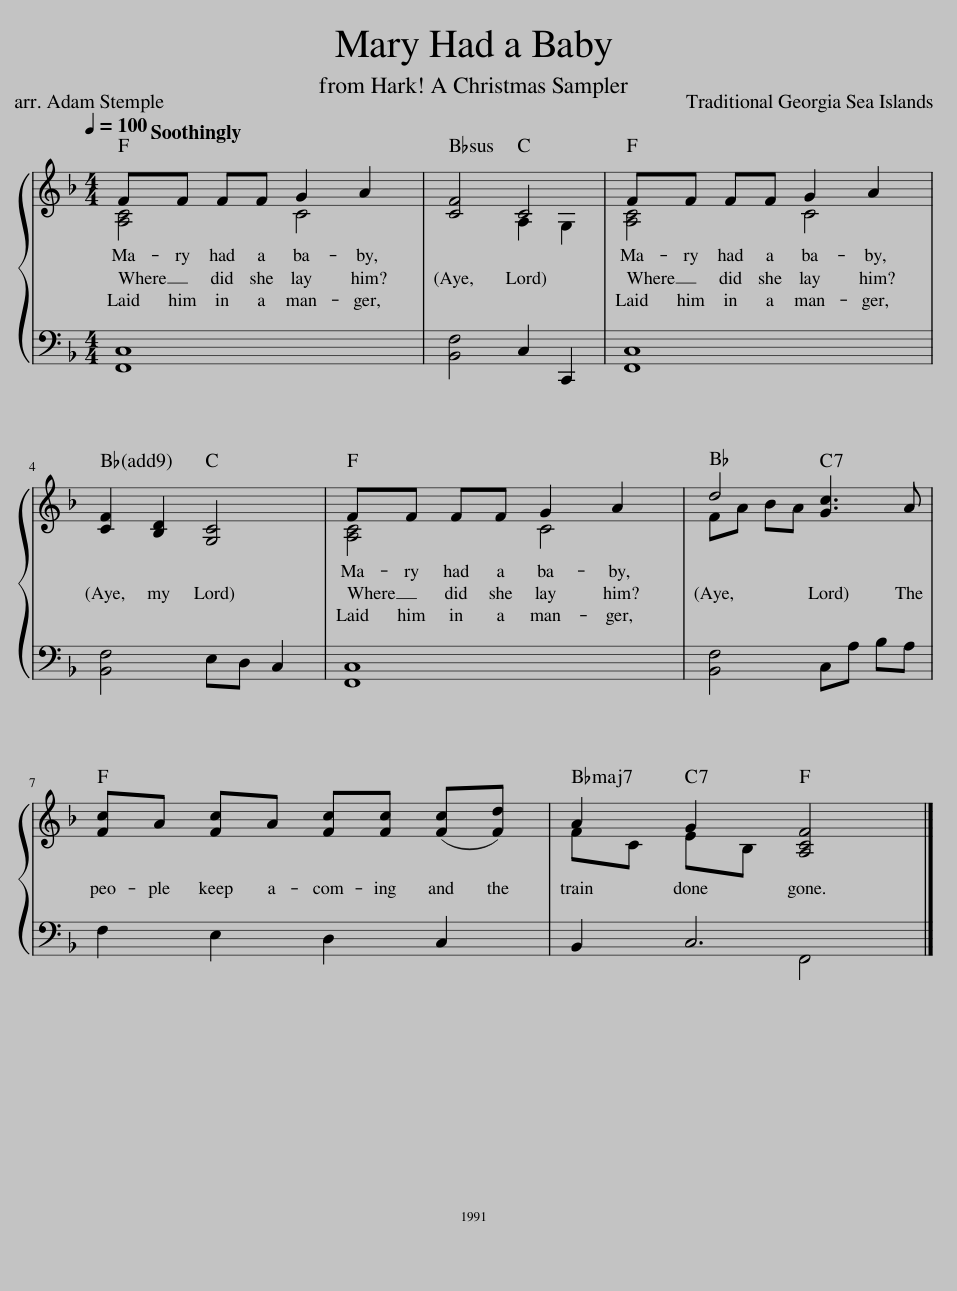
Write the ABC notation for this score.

X:1
%%score { ( 1 2 ) | ( 3 4 ) }
L:1/8
Q:1/4=100
M:4/4
I:linebreak $
K:F
V:1 treble
V:2 treble
V:3 bass
V:4 bass
V:1
 FF FF G2 A2 | [CF]4 C4 | FF FF G2 A2 |$ [CF]2 [B,D]2 [G,C]4 | FF FF G2 A2 | %5
 d4 [Gc]3 A |$ [Fc]A [Fc]A [Fc][Fc] ([Fc][Fd]) | A2 G2 [A,CF]4 |] %8
V:2
 [A,C]4 C4 | x4 A,2 G,2 | [A,C]4 C4 |$ x8 | [A,C]4 C4 | %5
 FA BA x4 |$ x8 | FC EB, x4 |] %8
V:3
 [F,,C,]8 | [B,,F,]4 C,2 C,,2 | [F,,C,]8 |$ [B,,F,]4 E,D, C,2 | [F,,C,]8 | %5
 [B,,F,]4 C,A, B,A, |$ F,2 E,2 D,2 C,2 | B,,2 C,6 |] %8
V:4
 x8 | x8 | x8 |$ x8 | x8 | %5
 x8 |$ x8 | x4 F,,4 |] %8
